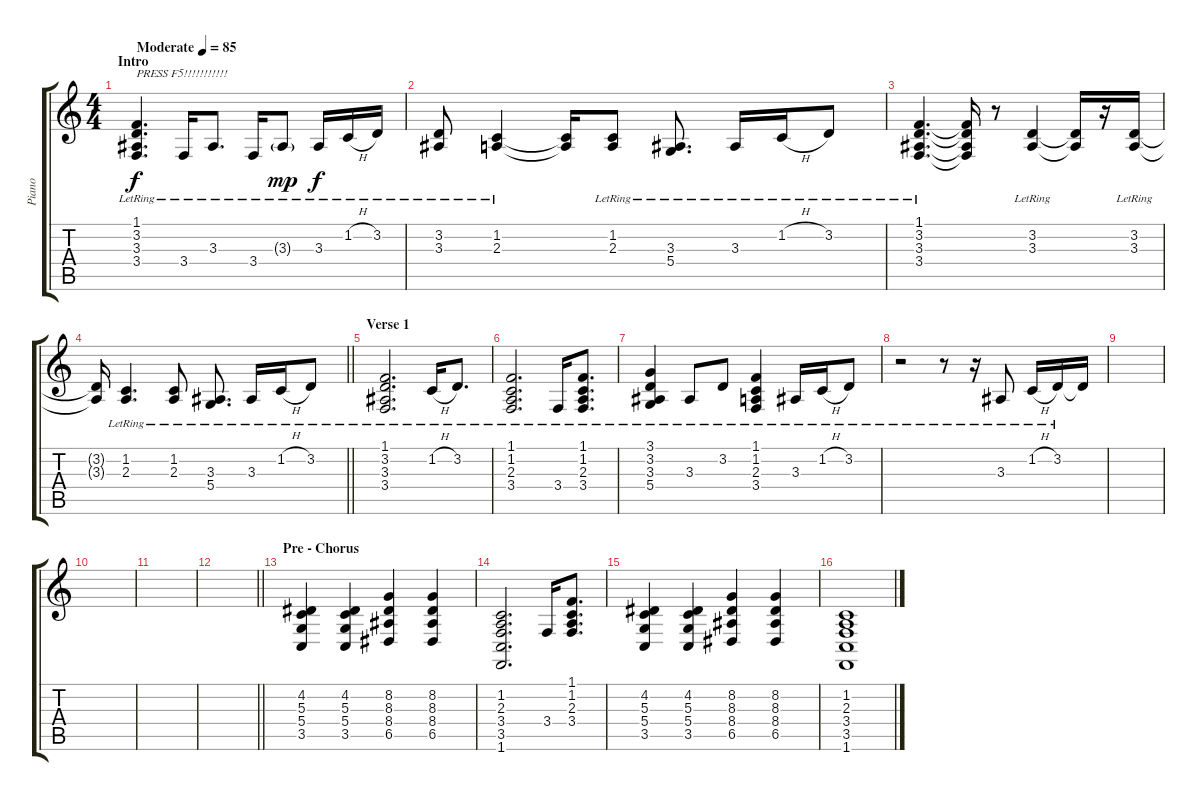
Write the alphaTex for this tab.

\track ("Piano" "Piano") {instrument electricgrandpiano}
\staff {score tabs}
\tuning (E4 B3 G3 D3 A2 E2) {hide}
\ts (4 4)
\section ("" "Intro")
\tempo (85 "Moderate")
\clef g2
\ks c
(1.1{lr} 3.2{lr} 3.3 3.4{lr}).4{d txt "PRESS F5!!!!!!!!!!!" dy f instrument electricgrandpiano} 3.4{lr}.16 3.3{lr}.8{d} 3.4{lr}.16 3.3{g lr}.8{dy mp} 3.3{lr}.16{dy f} 1.2{h lr}.16 3.2{lr}.16 |
(3.2{lr} 3.3{lr}).8 (1.2{lr} 2.3{lr}).4 (1.2{t} 2.3{t}).16 (1.2{lr} 2.3{lr}).8 (3.3{lr} 5.4{lr}).8{d} 3.3{lr}.16 1.2{h lr}.16 3.2{lr}.8 |
(1.1{lr} 3.2{lr} 3.3 3.4{lr}).4{d} (1.1{t} 3.2{t} 3.3{t} 3.4{t}).16 r.8 (3.2{lr} 3.3{lr}).4 (3.2{t} 3.3{t}).16 r.16 (3.2{lr} 3.3{lr}).16 |
\barLineRight lightlight
(3.2{t} 3.3{t}).16 (1.2{lr} 2.3{lr}).4{d} (1.2{lr} 2.3{lr}).8 (3.3{lr} 5.4{lr}).8{d} 3.3{lr}.16 1.2{h lr}.16 3.2{lr}.8 |
\section ("" "Verse 1")
(1.1{lr} 3.2{lr} 3.3 3.4{lr}).2{d} 1.2{h lr}.16 3.2{lr}.8{d} |
(1.1{lr} 1.2{lr} 2.3{lr} 3.4).2{d} 3.4{lr}.16 (1.1 1.2{lr} 2.3{lr} 3.4{lr}).8{d} |
(3.1 3.2{lr} 3.3 5.4{lr}).4 3.3{lr}.8 3.2{lr}.8 (1.1{lr} 1.2{lr} 2.3{lr} 3.4{lr}).4 3.3{lr}.16 1.2{h lr}.16 3.2{lr}.8 |
r.2 r.8 r.16 3.3{lr}.8 1.2{h lr}.16 3.2{lr}.16 3.2{t}.16 |
|
|
|
\barLineRight lightlight
|
\section ("" "Pre - Chorus")
(4.2 5.3 5.4 3.5).4 (4.2 5.3 5.4 3.5).4 (8.2 8.3 8.4 6.5).4 (8.2 8.3 8.4 6.5).4 |
(1.2 2.3 3.4 3.5 1.6).2{d} 3.4.16 (1.1 1.2 2.3 3.4).8{d} |
(4.2 5.3 5.4 3.5).4 (4.2 5.3 5.4 3.5).4 (8.2 8.3 8.4 6.5).4 (8.2 8.3 8.4 6.5).4 |
(1.2 2.3 3.4 3.5 1.6).1
